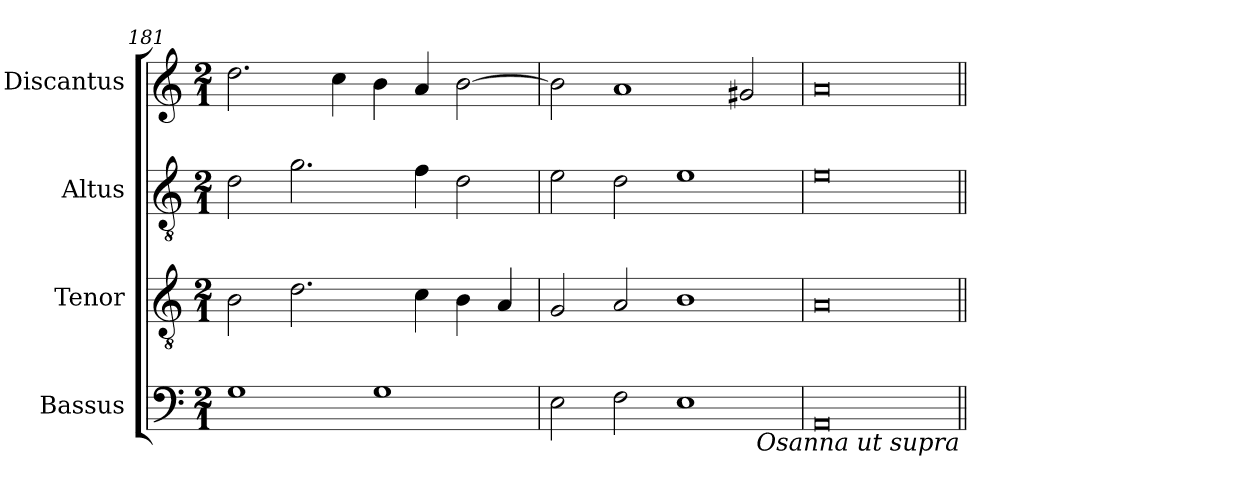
**kern	**kern	**kern	**kern
*part4	*part3	*part2	*part1
*staff4	*staff3	*staff2	*staff1
*I"Bassus	*I"Tenor	*I"Altus	*I"Discantus
*I'B	*I'T	*I'A	*I'D
*clefF4	*clefGv2	*clefGv2	*clefG2
*k[]	*k[]	*k[]	*k[]
*M2/1	*M2/1	*M2/1	*M2/1
=181	=181	=181	=181
1G	2B\	2d\	2.dd\
.	2.d\	2.g\	.
.	.	.	4cc\
1G	.	.	4b\
.	4c\	4f\	4a/
.	4B\	2d\	[2b\
.	4A/	.	.
=182	=182	=182	=182
2E\	2G/	2e\	2b\]
2F\	2A/	2d\	1a
1E	1B	1e	.
.	.	.	2g#X/
=183	=183	=183	=183
0AA	0A	0e	0a
!LO:TX:b:i:rj:t=Osanna ut supra	!	!	!
=||	=||	=||	=||
*-	*-	*-	*-
